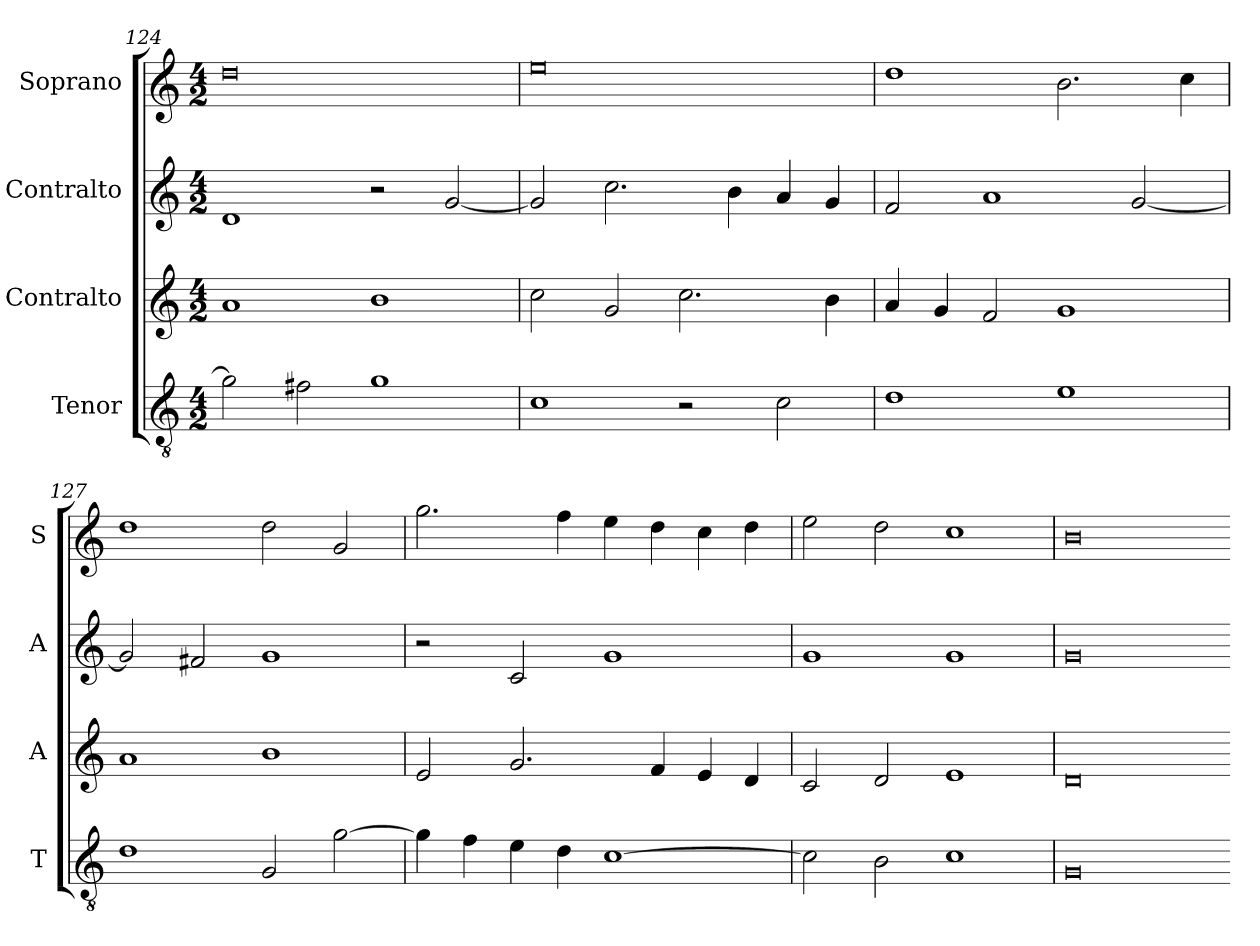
**kern	**kern	**kern	**kern
*part4	*part3	*part2	*part1
*staff4	*staff3	*staff2	*staff1
*I"Tenor	*I"Contralto	*I"Contralto	*I"Soprano
*I'T	*I'A	*I'A	*I'S
*clefGv2	*clefG2	*clefG2	*clefG2
*k[]	*k[]	*k[]	*k[]
*G:mix	*G:mix	*G:mix	*G:mix
*M4/2	*M4/2	*M4/2	*M4/2
=124	=124	=124	=124
2g]	1a	1d	0dd
2f#X	.	.	.
1g	1b	2r	.
.	.	[2g	.
=125	=125	=125	=125
1c	2cc	2g]	0ee
.	2g	2.cc	.
2r	2.cc	.	.
.	.	4b	.
2c	.	4a	.
.	4b	4g	.
=126	=126	=126	=126
1d	4a	2f	1dd
.	4g	.	.
.	2f	1a	.
1e	1g	.	2.b
.	.	[2g	.
.	.	.	4cc
=127	=127	=127	=127
1d	1a	2g]	1dd
.	.	2f#X	.
2G	1b	1g	2dd
[2g	.	.	2g
=128	=128	=128	=128
4g]	2e	2r	2.gg
4f	.	.	.
4e	2.g	2c	.
4d	.	.	4ff
[1c	.	1g	4ee
.	4f	.	4dd
.	4e	.	4cc
.	4d	.	4dd
=129	=129	=129	=129
2c]	2c	1g	2ee
2B	2d	.	2dd
1c	1e	1g	1cc
=130	=130	=130	=130
0G	0d	0g	0b
=-	=-	=-	=-
*-	*-	*-	*-
